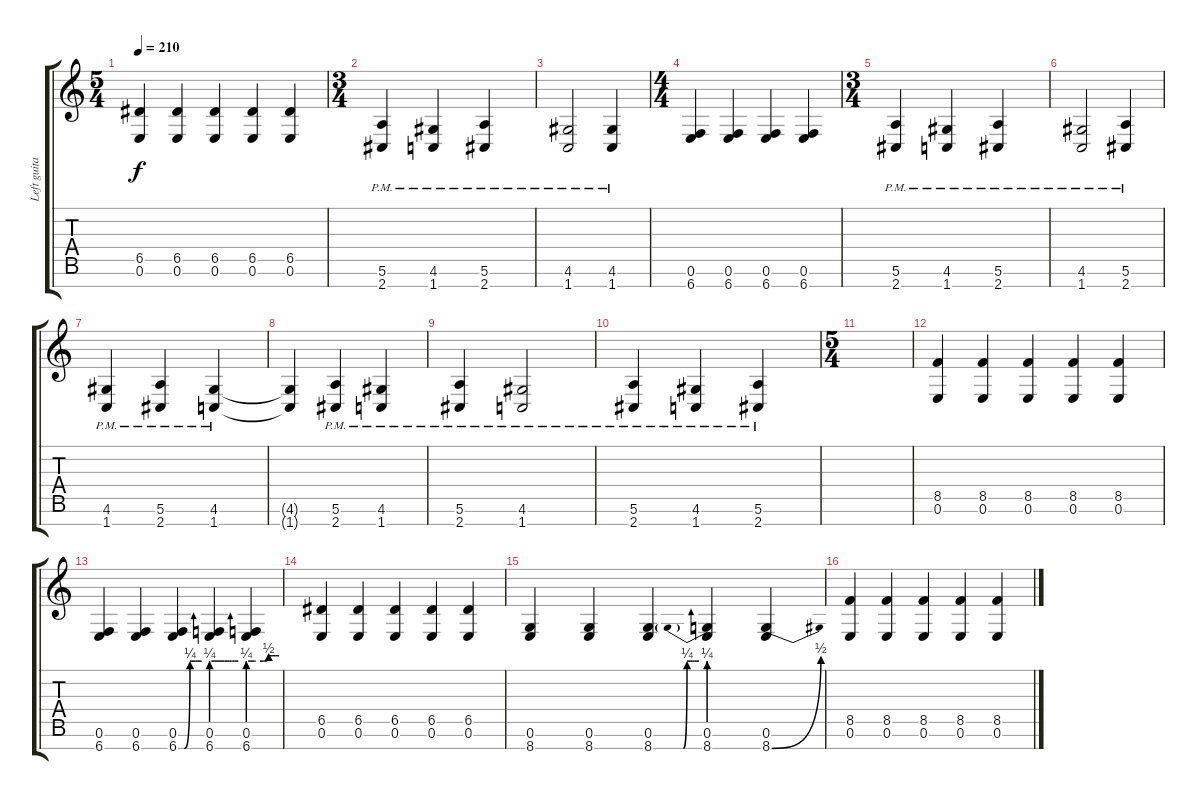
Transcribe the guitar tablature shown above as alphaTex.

\track ("Left guitar" "Left guita") {instrument distortionguitar}
\staff {score tabs}
\tuning (E4 B3 G3 D3 A2 E2 B1) {hide}
\ts (5 4)
\tempo 210
\clef g2
\ks c
(6.5 0.6).4{dy f} (6.5 0.6).4 (6.5 0.6).4 (6.5 0.6).4 (6.5 0.6).4 |
\ts (3 4)
(5.6{pm} 2.7{pm}).4 (4.6{pm} 1.7{pm}).4 (5.6{pm} 2.7{pm}).4 |
(4.6{pm} 1.7{pm}).2 (4.6{pm} 1.7{pm}).4 |
\ts (4 4)
(0.6 6.7).4 (0.6 6.7).4 (0.6 6.7).4 (0.6 6.7).4 |
\ts (3 4)
(5.6{pm} 2.7{pm}).4 (4.6{pm} 1.7{pm}).4 (5.6{pm} 2.7{pm}).4 |
(4.6{pm} 1.7{pm}).2 (5.6{pm} 2.7{pm}).4 |
(4.6{pm} 1.7{pm}).4 (5.6{pm} 2.7{pm}).4 (4.6{pm} 1.7{pm}).4 |
(4.6{t} 1.7{t}).4 (5.6{pm} 2.7{pm}).4 (4.6{pm} 1.7{pm}).4 |
(5.6{pm} 2.7{pm}).4 (4.6{pm} 1.7{pm}).2 |
(5.6{pm} 2.7{pm}).4 (4.6{pm} 1.7{pm}).4 (5.6{pm} 2.7{pm}).4 |
\ts (5 4)
|
(8.5 0.6).4 (8.5 0.6).4 (8.5 0.6).4 (8.5 0.6).4 (8.5 0.6).4 |
(0.6 6.7).4 (0.6 6.7).4 (0.6 6.7{be (custom 0 0 15 0 30 1 45 1 60 1)}).4 (0.6 6.7{be (custom 0 1 15 1 29 1 35 1 40 1 44 1 48 1 51 1 55 1 60 1)}).4 (0.6 6.7{be (custom 0 1 12 1 15 1 30 1 40 2 45 2 47 2 53 2 57 2 60 2)}).4 |
(6.5 0.6).4 (6.5 0.6).4 (6.5 0.6).4 (6.5 0.6).4 (6.5 0.6).4 |
(0.6 8.7).4 (0.6 8.7).4 (0.6 8.7{be (custom 0 0 15 0 30 0 35 0 39 0 44 1 51 1 54 1 57 1 60 1)}).4 (0.6 8.7{be (prebend 0 1 60 1)}).4 (0.6 8.7{be (bend 0 0 60 2)}).4 |
(8.5 0.6).4 (8.5 0.6).4 (8.5 0.6).4 (8.5 0.6).4 (8.5 0.6).4
